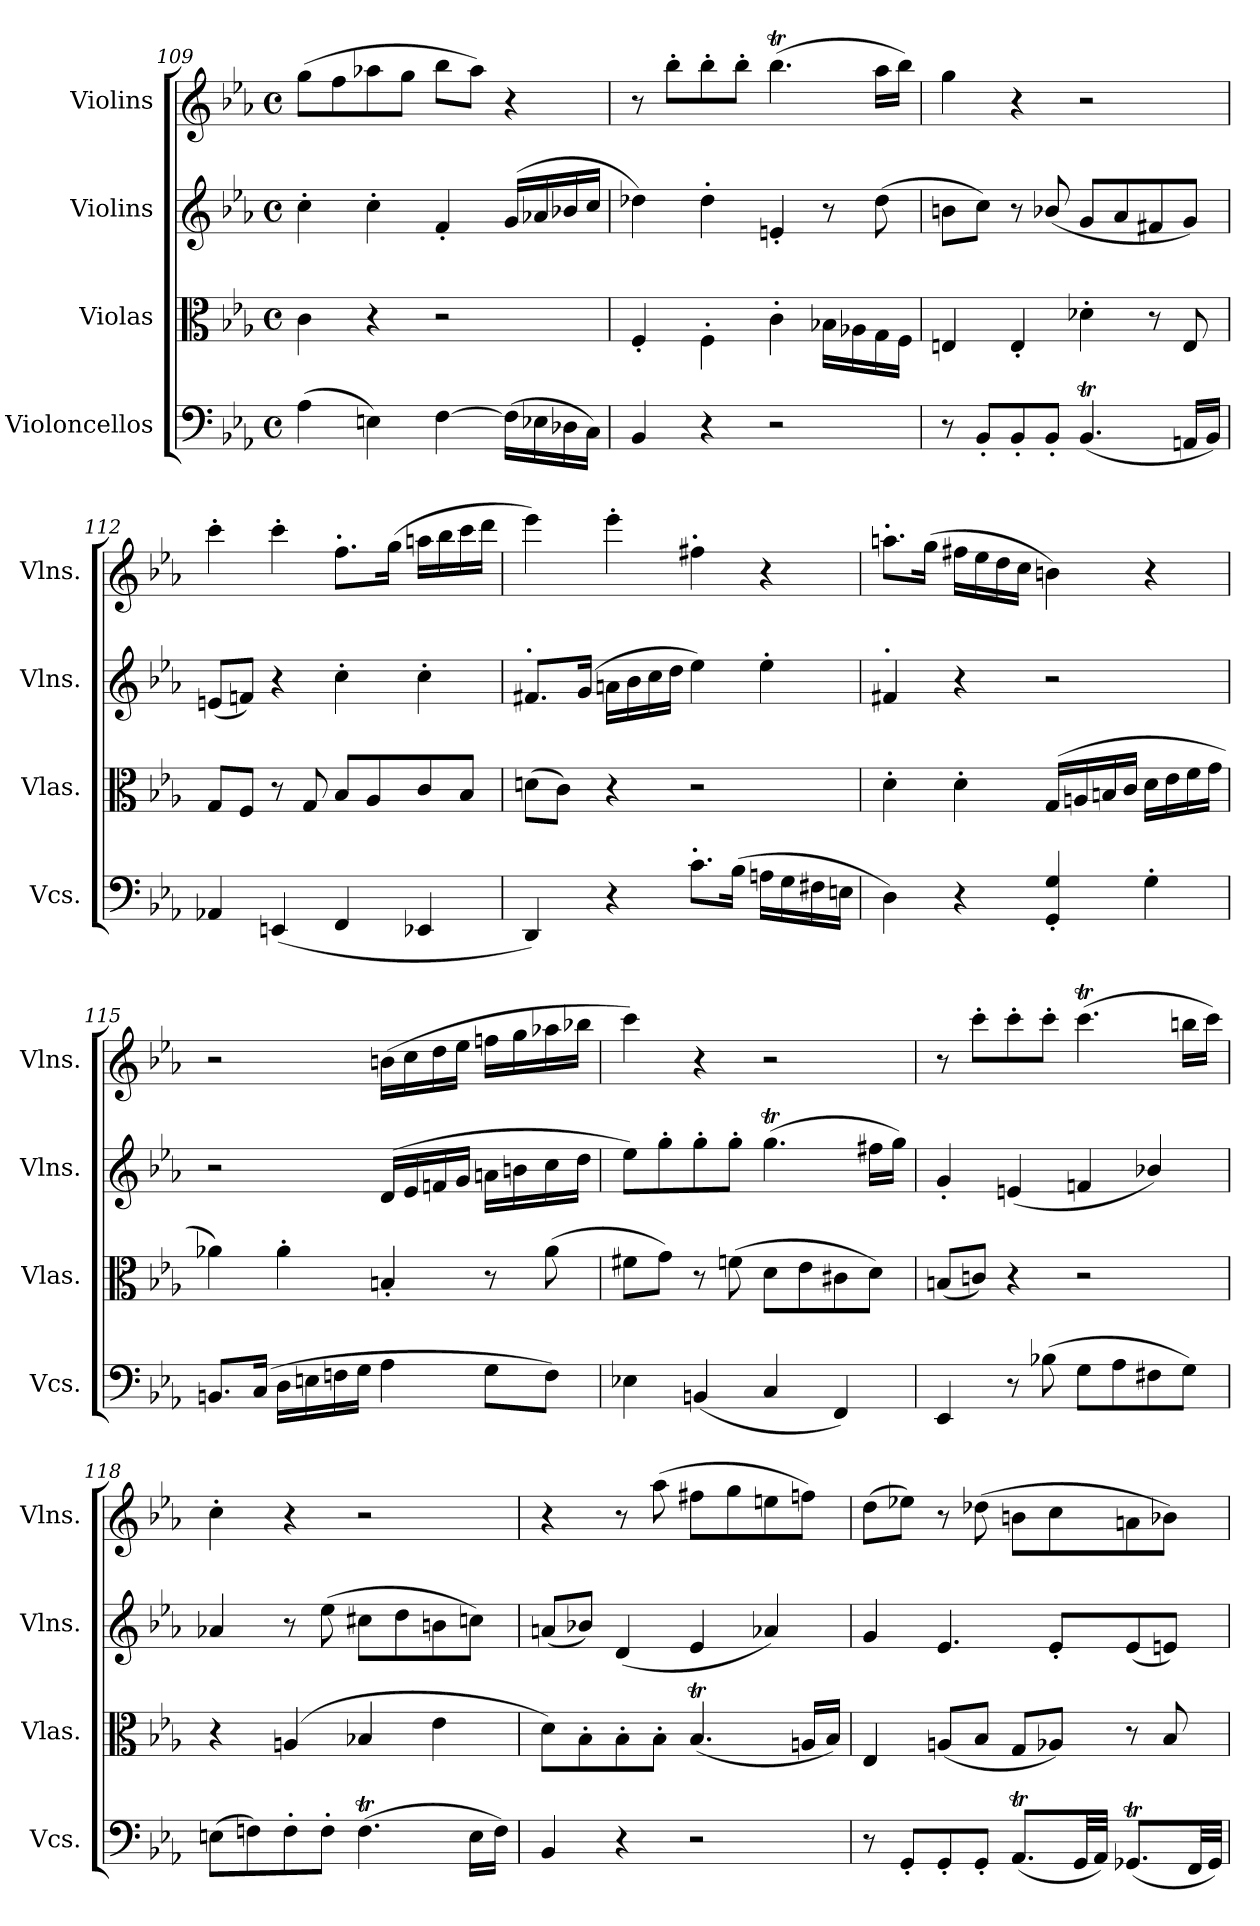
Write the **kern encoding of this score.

**kern	**kern	**kern	**kern
*part4	*part3	*part2	*part1
*staff4	*staff3	*staff2	*staff1
*I"Violoncellos	*I"Violas	*I"Violins	*I"Violins
*I'Vcs.	*I'Vlas.	*I'Vlns.	*I'Vlns.
*clefF4	*clefC3	*clefG2	*clefG2
*k[b-e-a-]	*k[b-e-a-]	*k[b-e-a-]	*k[b-e-a-]
*M4/4	*M4/4	*M4/4	*M4/4
*met(c)	*met(c)	*met(c)	*met(c)
=109	=109	=109	=109
(>4A-\	4c\	4cc'\	(>8gg\L
.	.	.	8ff\
4En\)	4r	4cc'\	8aa-X\
.	.	.	8gg\J
[4F\	2r	4f'/	8bb-\L
.	.	.	8aa-\J)
(>16F\LL]	.	(<16g/LL	4r
16E-X\	.	16a-X/	.
16D-X\	.	16b-X/	.
16C\JJ)	.	16cc/JJ	.
!!LO:LB:g=z
=110	=110	=110	=110
4BB-/	4F'/	4dd-X\)	8r
.	.	.	8bb-'\L
4r	4F'\	4dd-'\	8bb-'\
.	.	.	8bb-'\J
2r	4c'\	4en'/	(>4.bb-T\
.	16B-X\LL	8r	.
.	16A-X\	.	.
.	16G\	(>8dd-\	16aa-\LL
.	16F\JJ	.	16bb-\JJ)
=111	=111	=111	=111
8r	4En/	8bn\L	4gg\
8BB-'/L	.	8cc\J)	.
8BB-'/	4E'/	8r	4r
8BB-'/J	.	(<8b-X/	.
(<4.BB-T/	4d-X'\	8g/L	2r
.	.	8a-/	.
.	8r	8f#X/	.
16AAn/LL	8E/	8g/J)	.
16BB-/JJ)	.	.	.
=112	=112	=112	=112
4AA-X/	8G/L	(<8en/L	4ccc'\
.	8F/J	8fn/J)	.
(<4EEn/	8r	4r	4ccc'\
.	8G/	.	.
!	!	!	!LO:TX:a:B:t=.
4FF/	8B-/L	4cc'\	8.ff\L
.	8A-/	.	.
.	.	.	(>16gg\Jk
4EE-X/	8c/	4cc'\	16aan\LL
.	.	.	16bb-\
.	8B-/J	.	16ccc\
.	.	.	16ddd\JJ
=113	=113	=113	=113
!	!	!LO:TX:a:B:t=.	!
4DD/)	(>8dn\L	8.f#X/L	4eee-\)
.	8c\J)	.	.
.	.	(>16g/Jk	.
4r	4r	16an\LL	4eee-'\
.	.	16b-\	.
.	.	16cc\	.
.	.	16dd\JJ	.
!	!	!	!LO:TX:a:B:t=.
!LO:TX:a:B:t=.	!	!	!
8.c\L	2r	4ee-\)	4ff#X\
(>16B-\Jk	.	.	.
16An\LL	.	4ee-'\	4r
16G\	.	.	.
16F#X\	.	.	.
16En\JJ	.	.	.
=114	=114	=114	=114
!	!	!	!LO:TX:a:B:t=.
!	!	!LO:TX:a:B:t=.	!
4D\)	4d'\	4f#X/	8.aan\L
.	.	.	(>16gg\Jk
4r	4d'\	4r	16ff#X\LL
.	.	.	16ee-\
.	.	.	16dd\
.	.	.	16cc\JJ
4GG/' 4G/'	(>16G/LL	2r	4bn\)
.	16An/	.	.
.	16Bn/	.	.
.	16c/JJ	.	.
4G'\	16d\LL	.	4r
.	16e-\	.	.
.	16f\	.	.
.	16g\JJ	.	.
!!LO:LB:g=z
=115	=115	=115	=115
8.BBn/L	4a-X\)	2r	2r
(>16C/Jk	.	.	.
16D\LL	4a-'\	.	.
16En\	.	.	.
16Fn\	.	.	.
16G\JJ	.	.	.
4A-\	4Bn'/	(>16d/LL	(>16bn\LL
.	.	16e-/	16cc\
.	.	16fn/	16dd\
.	.	16g/JJ	16ee-\JJ
8G\L	8r	16an\LL	16ffn\LL
.	.	16bn\	16gg\
8F\J)	(>8a-\	16cc\	16aa-X\
.	.	16dd\JJ	16bb-X\JJ
=116	=116	=116	=116
4E-X\	8f#X\L	8ee-\L)	4ccc\)
.	8g\J)	8gg'\	.
(<4BBn/	8r	8gg'\	4r
.	(>8fn\	8gg'\J	.
4C/	8d\L	(>4.ggt\	2r
.	8e-\	.	.
4FF/)	8c#X\	.	.
.	8d\J)	16ff#X\LL	.
.	.	16gg\JJ)	.
=117	=117	=117	=117
4EE-/	(<8Bn/L	4g'/	8r
.	8cn/J)	.	8ccc'\L
8r	4r	(<4en/	8ccc'\
(>8B-X\	.	.	8ccc'\J
8G\L	2r	4fn/	(>4.cccT\
8A-\	.	.	.
8F#X\	.	4b-X/)	.
8G\J)	.	.	16bbn\LL
.	.	.	16ccc\JJ)
=118	=118	=118	=118
(>8En\L	4r	4a-X/	4cc'\
8Fn\)	.	.	.
8F'\	(>4An/	8r	4r
8F'\J	.	(>8ee-\	.
(>4.FT\	4B-X/	8cc#X\L	2r
.	.	8dd\	.
.	4e-\	8bn\	.
16E\LL	.	8ccn\J)	.
16F\JJ)	.	.	.
=119	=119	=119	=119
4BB-/	8d\L)	(<8an/L	4r
.	8B-'\	8b-X/J)	.
4r	8B-'\	(<4d/	8r
.	8B-'\J	.	(>8aa-\
2r	(<4.B-T/	4e-/	8ff#X\L
.	.	.	8gg\
.	.	4a-X/)	8een\
.	16An/LL	.	8ffn\J)
.	16B-/JJ)	.	.
!!LO:PB:g=z
=120	=120	=120	=120
8r	4E-/	4g/	(>8dd\L
8GG'/L	.	.	8ee-X\J)
8GG'/	(<8An/L	4.e-/	8r
8GG'/J	8B-/J	.	(>8dd-X\
(<8.AA-T/L	8G/L	.	8bn\L
.	8A-X/J)	8e-'/L	8cc\
32GG/LL	.	.	.
32AA-/JJJ)	.	.	.
(<8.GG-XT/L	8r	(<8e-/	8an\
.	8B-/	8en/J)	8b-X\J)
32FF/LL	.	.	.
32GG-/JJJ)	.	.	.
=	=	=	=
*-	*-	*-	*-
